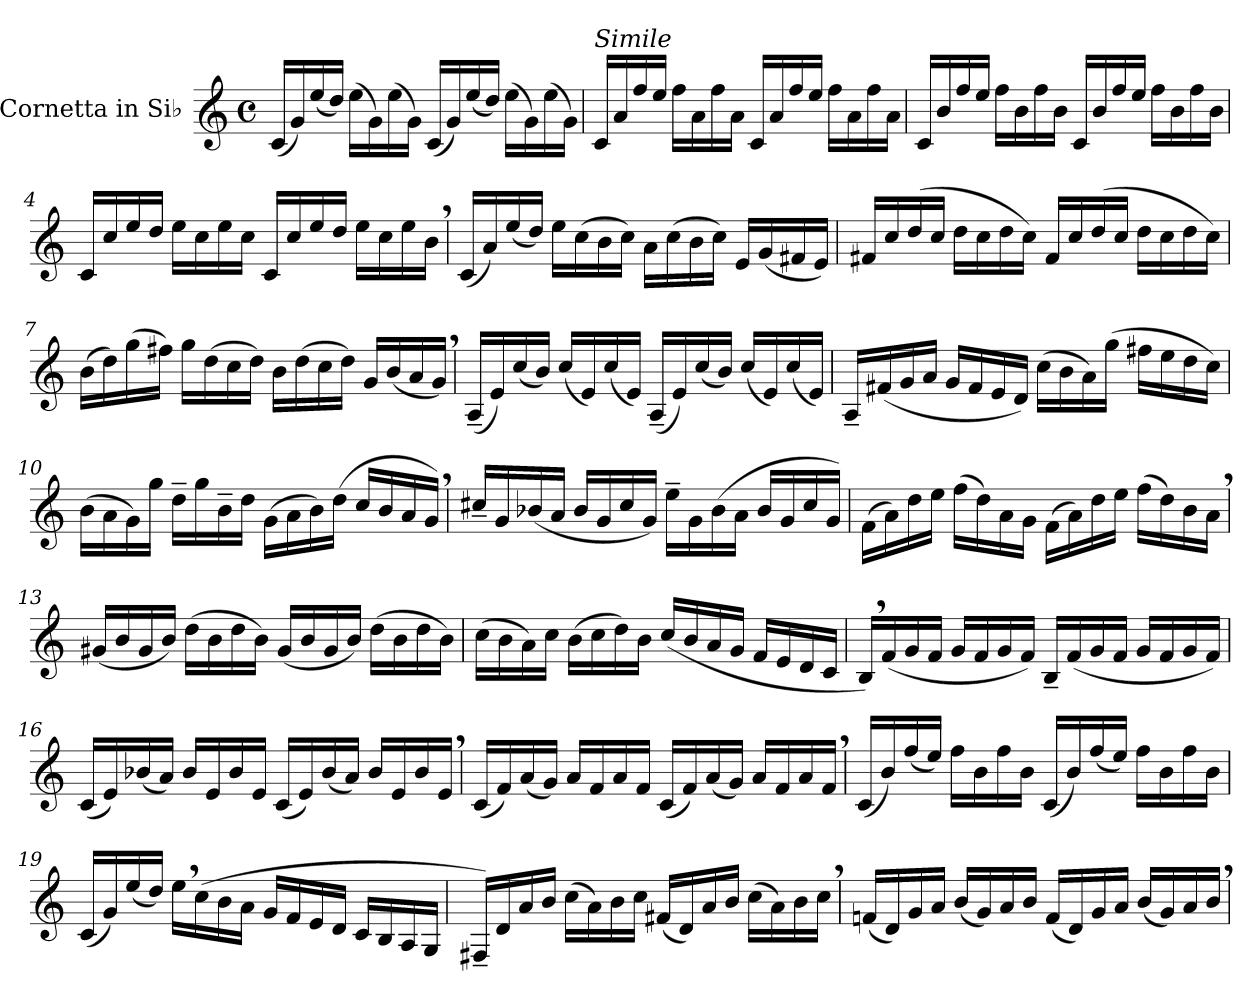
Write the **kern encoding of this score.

**kern
*part1
*staff1
*I"Cornetta in Si♭
*I'Cor. Si♭
*clefG2
*ITrd1c2
*k[b-e-]
*M4/4
*met(c)
*MM65
=1
(<16B-/LL
16f/)
(<16dd/
16cc/JJ)
(>16dd\LL
16f\)
(>16dd\
16f\JJ)
(<16B-/LL
16f/)
(<16dd/
16cc/JJ)
(>16dd\LL
16f\)
(>16dd\
16f\JJ)
=2
!LO:TX:a:i:t=Simile
16B-/LL
16g/
16ee-/
16dd/JJ
16ee-\LL
16g\
16ee-\
16g\JJ
16B-/LL
16g/
16ee-/
16dd/JJ
16ee-\LL
16g\
16ee-\
16g\JJ
=3
16B-/LL
16a/
16ee-/
16dd/JJ
16ee-\LL
16a\
16ee-\
16a\JJ
16B-/LL
16a/
16ee-/
16dd/JJ
16ee-\LL
16a\
16ee-\
16a\JJ
!!LO:LB:g=z
=4
16B-/LL
16b-/
16dd/
16cc/JJ
16dd\LL
16b-\
16dd\
16b-\JJ
16B-/LL
16b-/
16dd/
16cc/JJ
16dd\LL
16b-\
16dd\
16a,\JJ
=5
(<16B-/LL
16g/)
(<16dd/
16cc/JJ)
16dd\LL
(>16b-\
16a\
16b-\JJ)
16g\LL
(>16b-\
16a\
16b-\JJ)
16d/LL
(<16f/
16en/
16d/JJ)
=6
16en/LL
16b-/
(>16cc/
16b-/JJ
16cc\LL
16b-\
16cc\
16b-\JJ)
16e/LL
16b-/
(>16cc/
16b-/JJ
16cc\LL
16b-\
16cc\
16b-\JJ)
!!LO:LB:g=z
=7
(>16a\LL
16cc\)
(>16ff\
16een\JJ)
16ff\LL
(>16cc\
16b-\
16cc\JJ)
16a\LL
(>16cc\
16b-\
16cc\JJ)
16f/LL
(<16a/
16g/
16f,/JJ)
=8
(<16G~/LL
16d/)
(<16b-/
16a/JJ)
(<16b-/LL
16d/)
(<16b-/
16d/JJ)
(<16G~/LL
16d/)
(<16b-/
16a/JJ)
(<16b-/LL
16d/)
(<16b-/
16d/JJ)
!!LO:LB:g=z
=9
16G~/LL
(<16en/
16f/
16g/JJ
16f/LL
16e/
16d/
16c/JJ)
(>16b-\LL
16a\
16g\)
(>16ff\JJ
16een\LL
16dd\
16cc\
16b-\JJ)
=10
(>16a\LL
16g\
16f\)
16ff\JJ
16cc~\LL
16ff\
16a~\
16cc\JJ
(>16f\LL
16g\
16a\)
(>16cc\JJ
16b-/LL
16a/
16g/
16f,/JJ)
!!LO:LB:g=z
=11
16bn~/LL
16f/
(<16a-X/
16g/JJ
16a-/LL
16f/
16b/
16f/JJ)
16dd~\LL
16f\
(>16a-\
16g\JJ
16a-/LL
16f/
16b/
16f/JJ)
=12
(>16e-\LL
16g\)
16cc\
16dd\JJ
(>16ee-\LL
16cc\)
16g\
16f\JJ
(>16e-\LL
16g\)
16cc\
16dd\JJ
(>16ee-\LL
16cc\)
16a\
16g,\JJ
=13
(<16f#X/LL
16a/
16f#/
16a/JJ)
(>16cc\LL
16a\
16cc\
16a\JJ)
(<16f#/LL
16a/
16f#/
16a/JJ)
(>16cc\LL
16a\
16cc\
16a\JJ)
!!LO:LB:g=z
=14
(>16b-\LL
16a\
16g\)
16b-\JJ
(>16a\LL
16b-\
16cc\)
16a\JJ
(<16b-/LL
16a/
16g/
16f/JJ
16e-/LL
16d/
16c/
16B-/JJ
=15
16A,/LL)
(<16e-/
16f/
16e-/JJ
16f/LL
16e-/
16f/
16e-/JJ)
16A~/LL
(<16e-/
16f/
16e-/JJ
16f/LL
16e-/
16f/
16e-/JJ)
=16
(<16B-/LL
16d/)
(<16a-X/
16g/JJ)
16a-/LL
16d/
16a-/
16d/JJ
(<16B-/LL
16d/)
(<16a-/
16g/JJ)
16a-/LL
16d/
16a-/
16d,/JJ
!!LO:LB:g=z
=17
(<16B-/LL
16e-/)
(<16g/
16f/JJ)
16g/LL
16e-/
16g/
16e-/JJ
(<16B-/LL
16e-/)
(<16g/
16f/JJ)
16g/LL
16e-/
16g/
16e-,/JJ
=18
(<16B-/LL
16a/)
(<16ee-/
16dd/JJ)
16ee-\LL
16a\
16ee-\
16a\JJ
(<16B-/LL
16a/)
(<16ee-/
16dd/JJ)
16ee-\LL
16a\
16ee-\
16a\JJ
=19
(<16B-/LL
16f/)
(<16dd/
16cc/JJ)
16dd,\LL
(>16b-\
16a\
16g\JJ
16f/LL
16e-/
16d/
16c/JJ
16B-/LL
16A/
16G/
16F/JJ
!!LO:LB:g=z
=20
16En~/LL)
16c/
16g/
16a/JJ
(>16b-\LL
16g\)
16a\
16b-\JJ
(<16en/LL
16c/)
16g/
16a/JJ
(>16b-\LL
16g\)
16a\
16b-,\JJ
=21
(<16e-X/LL
16c/)
16f/
16g/JJ
(<16a/LL
16f/)
16g/
16a/JJ
(<16e-/LL
16c/)
16f/
16g/JJ
(<16a/LL
16f/)
16g/
16a,/JJ
=
*-
